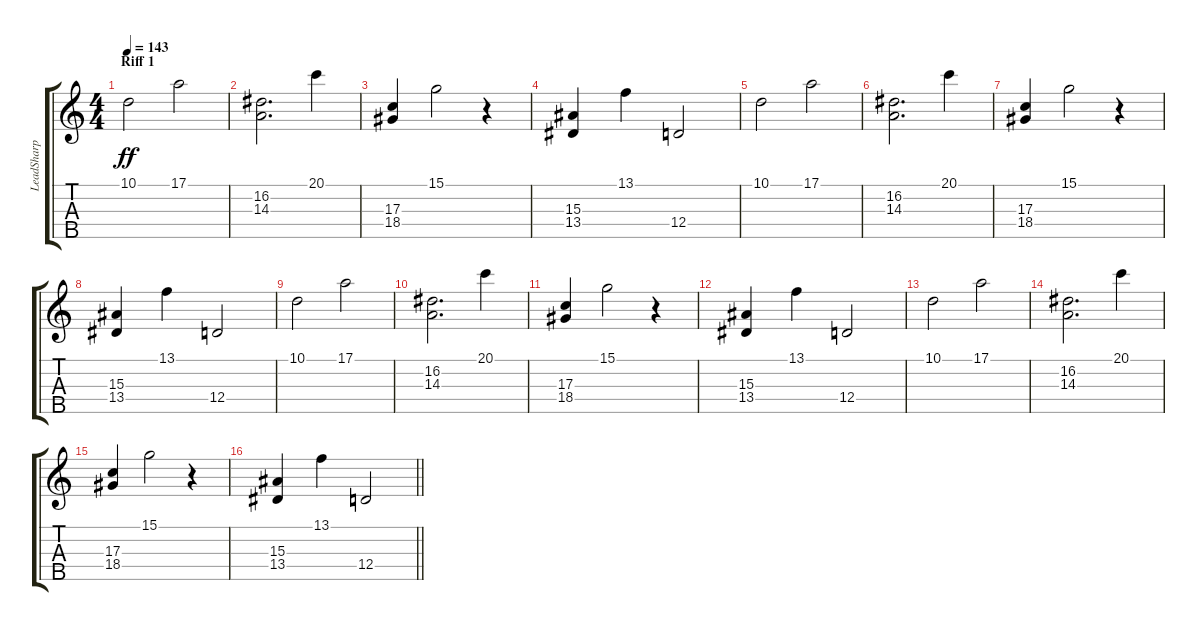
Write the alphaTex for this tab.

\track ("LeadSharp" "LeadSharp") {instrument lead5charang}
\staff {score tabs}
\tuning (E4 B3 G3 D3 A2) {hide}
\ts (4 4)
\section ("" "Riff 1")
\tempo 143
\clef g2
\ks c
10.1.2{dy ff} 17.1.2 |
(16.2 14.3).2{d} 20.1.4 |
(17.3 18.4).4 15.1.2 r.4 |
(15.3 13.4).4 13.1.4 12.4.2 |
10.1.2 17.1.2 |
(16.2 14.3).2{d} 20.1.4 |
(17.3 18.4).4 15.1.2 r.4 |
(15.3 13.4).4 13.1.4 12.4.2 |
10.1.2 17.1.2 |
(16.2 14.3).2{d} 20.1.4 |
(17.3 18.4).4 15.1.2 r.4 |
(15.3 13.4).4 13.1.4 12.4.2 |
10.1.2 17.1.2 |
(16.2 14.3).2{d} 20.1.4 |
(17.3 18.4).4 15.1.2 r.4 |
\barLineRight lightlight
(15.3 13.4).4 13.1.4 12.4.2
